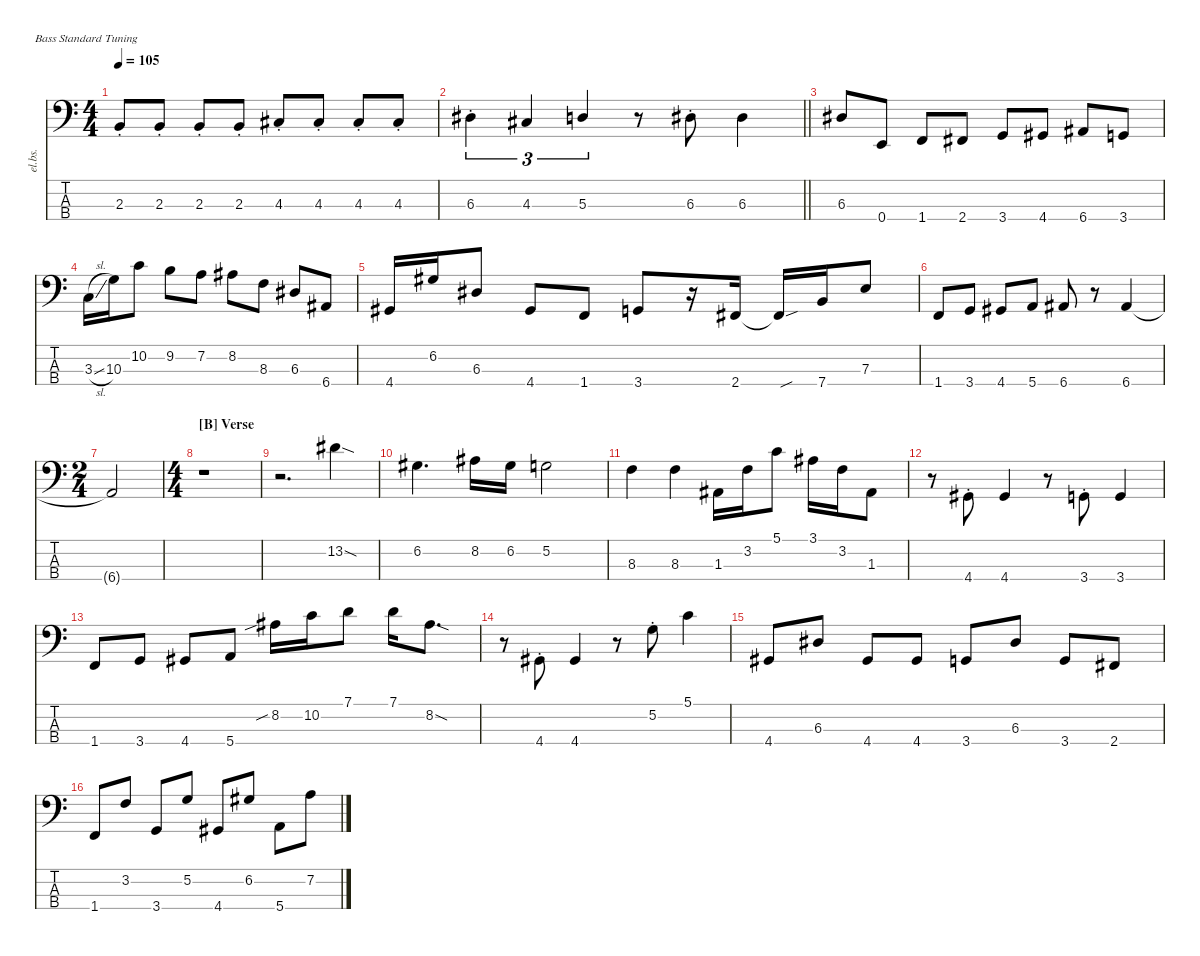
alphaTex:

\defaultSystemsLayout 4
\hideDynamics
\bracketExtendMode nobrackets
\track ("Electric Bass" "el.bs.") {mute instrument electricbassfinger}
\staff {score tabs}
\tuning (G2 D2 A1 E1)
\ts (4 4)
\tempo 105
\clef f4
\ks c
2.3{st}.8{dy mf beam Up} 2.3{st}.8{beam Up} 2.3{st}.8{beam Up} 2.3{st}.8{beam Up} 4.3{st acc #}.8{beam Up} 4.3{st acc #}.8{beam Up} 4.3{st acc #}.8{beam Up} 4.3{st acc #}.8{beam Up} |
\barLineRight lightlight
6.3{st acc #}.4{tu (3 2) beam Down} 4.3{acc #}.4{tu (3 2) beam Up} 5.3.4{tu (3 2) beam Up} r.8{beam Down} 6.3{st acc #}.8{beam Down} 6.3{acc #}.4{beam Down} |
6.3{acc #}.8{beam Up} 0.4.8{beam Up} 1.4.8{beam Up} 2.4{acc #}.8{beam Up} 3.4.8{beam Up} 4.4{acc #}.8{beam Up} 6.4{acc #}.8{beam Up} 3.4.8{beam Up} |
3.3{sl}.16{beam Down} 10.3.16{beam Down} 10.2.8{beam Down} 9.2.8{beam Down} 7.2.8{beam Down} 8.2{acc #}.8{beam Down} 8.3.8{beam Down} 6.3{acc #}.8{beam Up} 6.4{acc #}.8{beam Up} |
4.4{acc #}.16{beam Up} 6.2{acc #}.16{beam Up} 6.3{acc #}.8{beam Up} 4.4{acc #}.8{beam Up} 1.4.8{beam Up} 3.4.8{beam Up} r.16{beam Up} 2.4{acc #}.16{beam Up} 2.4{sou t acc #}.16{beam Up} 7.4.16{beam Up} 7.3.8{beam Up} |
1.4.8{beam Up} 3.4.8{beam Up} 4.4{acc #}.8{beam Up} 5.4.8{beam Up} 6.4{acc #}.8{beam Up} r.8{beam Down} 6.4{acc #}.4{beam Up} |
\ts (2 4)
\beaming (8 2 2)
6.4{t acc #}.2{beam Up} |
\ts (4 4)
\beaming (8 2 2 2 2)
\section ("B" "Verse")
r.1{beam Down} |
r.2{d beam Down} 13.2{sod acc #}.4{beam Down} |
6.2{acc #}.4{d beam Down} 8.2{acc #}.16{beam Down} 6.2{acc #}.16{beam Down} 5.2.2{beam Down} |
8.3.4{beam Down} 8.3.4{beam Down} 1.3{acc #}.16{beam Down} 3.2.16{beam Down} 5.1.8{beam Down} 3.1{acc #}.16{beam Down} 3.2.16{beam Down} 1.3{acc #}.8{beam Down} |
r.8{beam Down} 4.4{st acc #}.8{beam Up} 4.4{acc #}.4{beam Up} r.8{beam Down} 3.4{st}.8{beam Up} 3.4.4{beam Up} |
1.4.8{beam Up} 3.4.8{beam Up} 4.4{acc #}.8{beam Up} 5.4.8{beam Up} 8.2{sib acc #}.16{beam Down} 10.2.16{beam Down} 7.1.8{beam Down} 7.1.16{beam Down} 8.2{sod acc #}.8{d beam Down} |
r.8{beam Down} 4.4{st acc #}.8{beam Up} 4.4{acc #}.4{beam Up} r.8{beam Down} 5.2{st}.8{beam Down} 5.1.4{beam Down} |
4.4{acc #}.8{beam Up} 6.3{acc #}.8{beam Up} 4.4{acc #}.8{beam Up} 4.4{acc #}.8{beam Up} 3.4.8{beam Up} 6.3{acc #}.8{beam Up} 3.4.8{beam Up} 2.4{acc #}.8{beam Up} |
1.4.8{beam Up} 3.2.8{beam Up} 3.4.8{beam Up} 5.2.8{beam Up} 4.4{acc #}.8{beam Up} 6.2{acc #}.8{beam Up} 5.4.8{beam Down} 7.2.8{beam Down}
